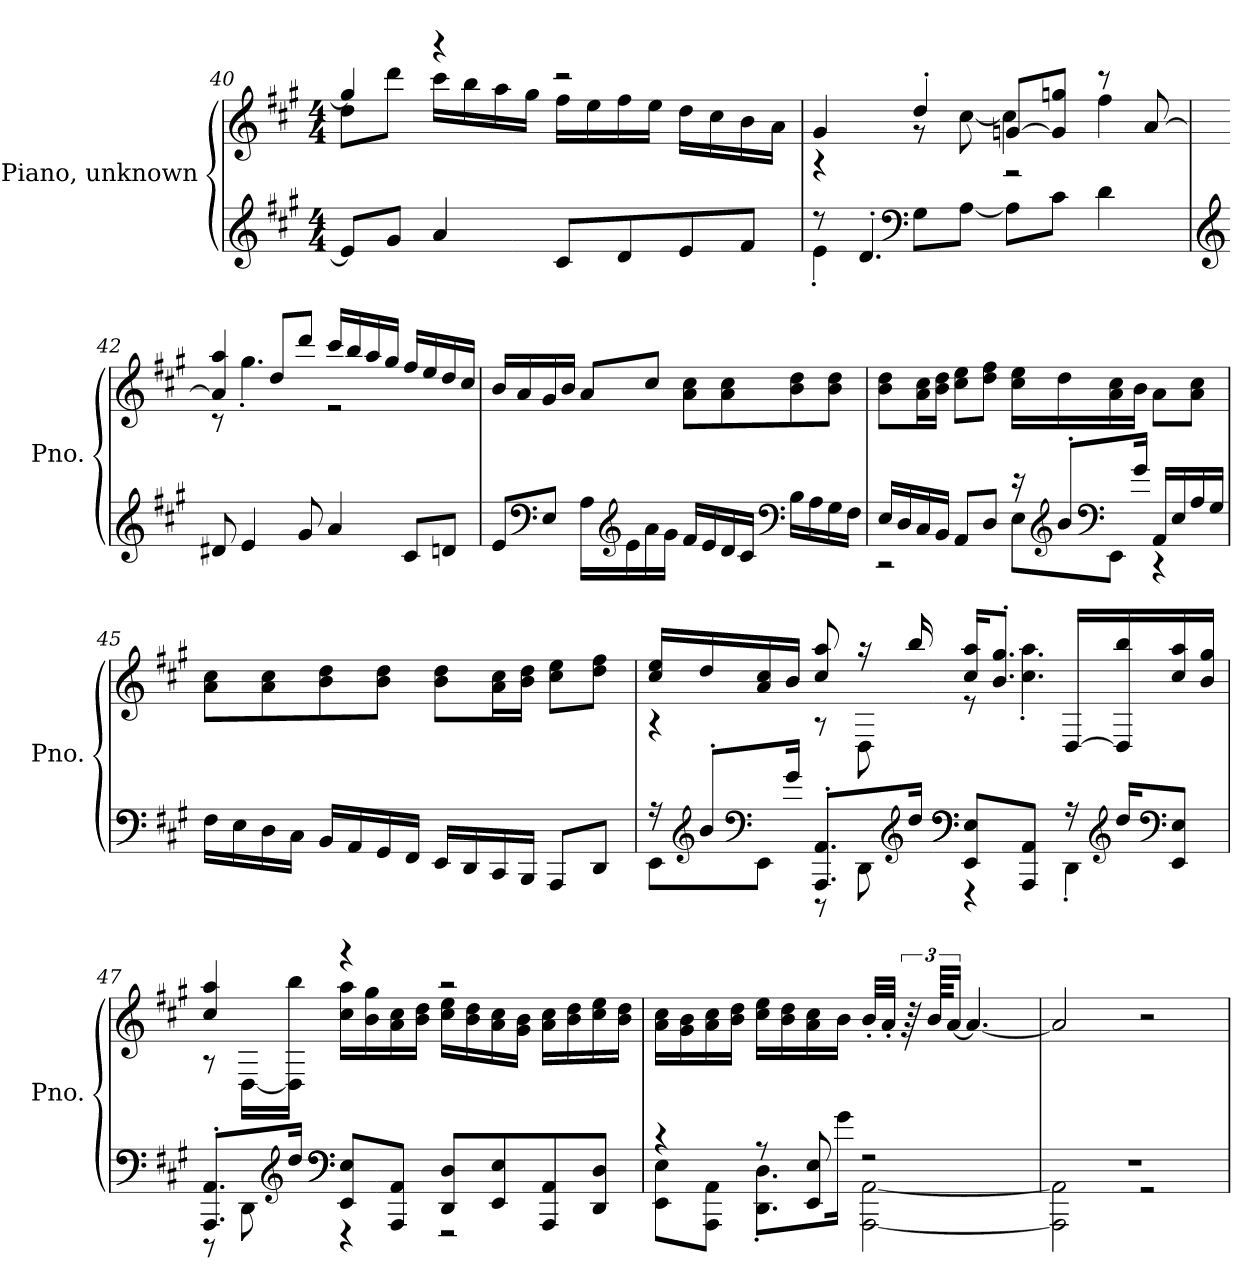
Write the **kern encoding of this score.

**kern	**kern
*part1	*part1
*staff2	*staff1
*I"Piano, unknown	*
*I'Pno.	*
*clefG2	*clefG2
*k[f#c#g#]	*k[f#c#g#]
*M4/4	*M4/4
=40	=40
*	*^
8e/L]	4gg#/]	8dd\L
8g#/J	.	8ddd\J
4a/	4r	16ccc#\LL
.	.	16bb\
.	.	16aa\
.	.	16gg#\JJ
8c#/L	2r	16ff#\LL
.	.	16ee\
8d/	.	16ff#\
.	.	16ee\JJ
8e/	.	16dd\LL
.	.	16cc#\
8f#/J	.	16b\
.	.	16a\JJ
!!LO:LB:g=z	!!
=41	=41	=41
*^	*	*
8r	4e'\	4g#/	4r
4.d'/	.	.	.
*clefF4	*	*	*
.	8G#\L	4dd'/	8r
.	[8A\J	.	[8cc#\
2r	8A\L]	[8gn/L	4cc#\]
.	8c#\J	8g/] 8ggn/J	.
.	4d\	8r	4ff#\
.	.	[8a/	.
*v	*v	*	*
=42	=42	=42
*clefG2	*	*
8d#X/	4a/] 4aa/	8r
4e/	.	4.gg#'\
.	8dd/L	.
8g#/	8ddd/J	.
4a/	16ccc#/LL	2r
.	16bb/	.
.	16aa/	.
.	16gg#/JJ	.
8c#/L	16ff#/LL	.
.	16ee/	.
8dn/J	16dd/	.
.	16cc#/JJ	.
*	*v	*v
!!LO:LB:g=z
=43	=43
8e/L	16b/LL
.	16a/
*clefF4	*
8E/J	16g#/
.	16b/JJ
16A\LL	8a/L
*clefG2	*
16e\	.
16a\	8cc#/J
16g#\JJ	.
16f#/LL	8a\ 8cc#\L
16e/	.
16d/	8a\ 8cc#\
16c#/JJ	.
*clefF4	*
16B\LL	8b\ 8dd\
16A\	.
16G#\	8b\ 8dd\J
16F#\JJ	.
=44	=44
*^	*
16E/LL	2r	8b\ 8dd\L
16D/	.	.
16C#/	.	16a\ 16cc#\L
16BB/JJ	.	16b\ 16dd\JJ
8AA/L	.	8cc#\ 8ee\L
8D/J	.	8dd\ 8ff#\J
16r	8E\L	16cc#\ 16ee\LL
*clefG2	*	*
8b'/L	.	16dd\
*clefF4	*	*
.	8EE\J	16a\ 16cc#\
16g#/Jk	.	16b\JJ
16AA/LL	4r	8a\L
16E/	.	.
16A/	.	8a\ 8cc#\J
16G#/JJ	.	.
*v	*v	*
!!LO:LB:g=z
=45	=45
16F#\LL	8a\ 8cc#\L
16E\	.
16D\	8a\ 8cc#\
16C#\JJ	.
16BB/LL	8b\ 8dd\
16AA/	.
16GG#/	8b\ 8dd\J
16FF#/JJ	.
16EE/LL	8b\ 8dd\L
16DD/	.
16CC#/	16a\ 16cc#\L
16BBB/JJ	16b\ 16dd\JJ
8AAA/L	8cc#\ 8ee\L
8DD/J	8dd\ 8ff#\J
=46	=46
*^	*^
16r	8EE\L	16cc#/ 16ee/LL	4r
*clefG2	*	*	*
8b'/L	.	16dd/	.
*clefF4	*	*	*
.	8EE\J	16a/ 16cc#/	.
16g#/Jk	.	16b/JJ	.
8.AAA/' 8.AA/'L	8r	8cc#/ 8aa/	8r
.	8DD\	16r	8D\
*clefG2	*	*	*
16dd/Jk	.	16bb/	.
*clefF4	*	*	*
8EE/ 8E/L	4r	16cc#/ 16aa/KL	8r
.	.	8.b/' 8.gg#/'J	.
8AAA/ 8AA/J	.	.	4.cc#\' 4.aa\'
16r	4DD'\	[16D/LL	.
*clefG2	*	*	*
16dd/KL	.	16D/] 16bb/	.
*clefF4	*	*	*
8EE/ 8E/J	.	16cc#/ 16aa/	.
.	.	16b/ 16gg#/JJ	.
!!LO:LB:g=z	!!
=47	=47	=47	=47
8.AAA/' 8.AA/'L	8r	4cc#/ 4aa/	8r
.	8DD\	.	[16D\LL
*clefG2	*	*	*
16dd/Jk	.	.	16D\] 16bb\JJ
*clefF4	*	*	*
8EE/ 8E/L	4r	4r	16cc#\ 16aa\LL
.	.	.	16b\ 16gg#\
8AAA/ 8AA/J	.	.	16a\ 16cc#\
.	.	.	16b\ 16dd\JJ
8DD/ 8D/L	2r	2r	16cc#\ 16ee\LL
.	.	.	16b\ 16dd\
8EE/ 8E/	.	.	16a\ 16cc#\
.	.	.	16g#\ 16b\JJ
8AAA/ 8AA/	.	.	16a\ 16cc#\LL
.	.	.	16b\ 16dd\
8DD/ 8D/J	.	.	16cc#\ 16ee\
.	.	.	16b\ 16dd\JJ
*	*	*v	*v
=48	=48	=48
4r	8EE\ 8E\L	16a\ 16cc#\LL
.	.	16g#\ 16b\
.	8AAA\ 8AA\J	16a\ 16cc#\
.	.	16b\ 16dd\JJ
8r	8.DD\' 8.D\'L	16cc#\ 16ee\LL
.	.	16b\ 16dd\
8EE/ 8E/	.	16a\ 16cc#\
.	16g#\Jk	16b\JJ
2r	[2AAA\ [2AA\	32b'/LLL
.	.	32a'/JJJ
.	.	96r
.	.	96b/KKLL
.	.	[24a/JJ
.	.	4.a/_
=49	=49	=49
1r	2AAA\] 2AA\]	2a/]
.	2r	2r
*v	*v	*
=	=
*-	*-
